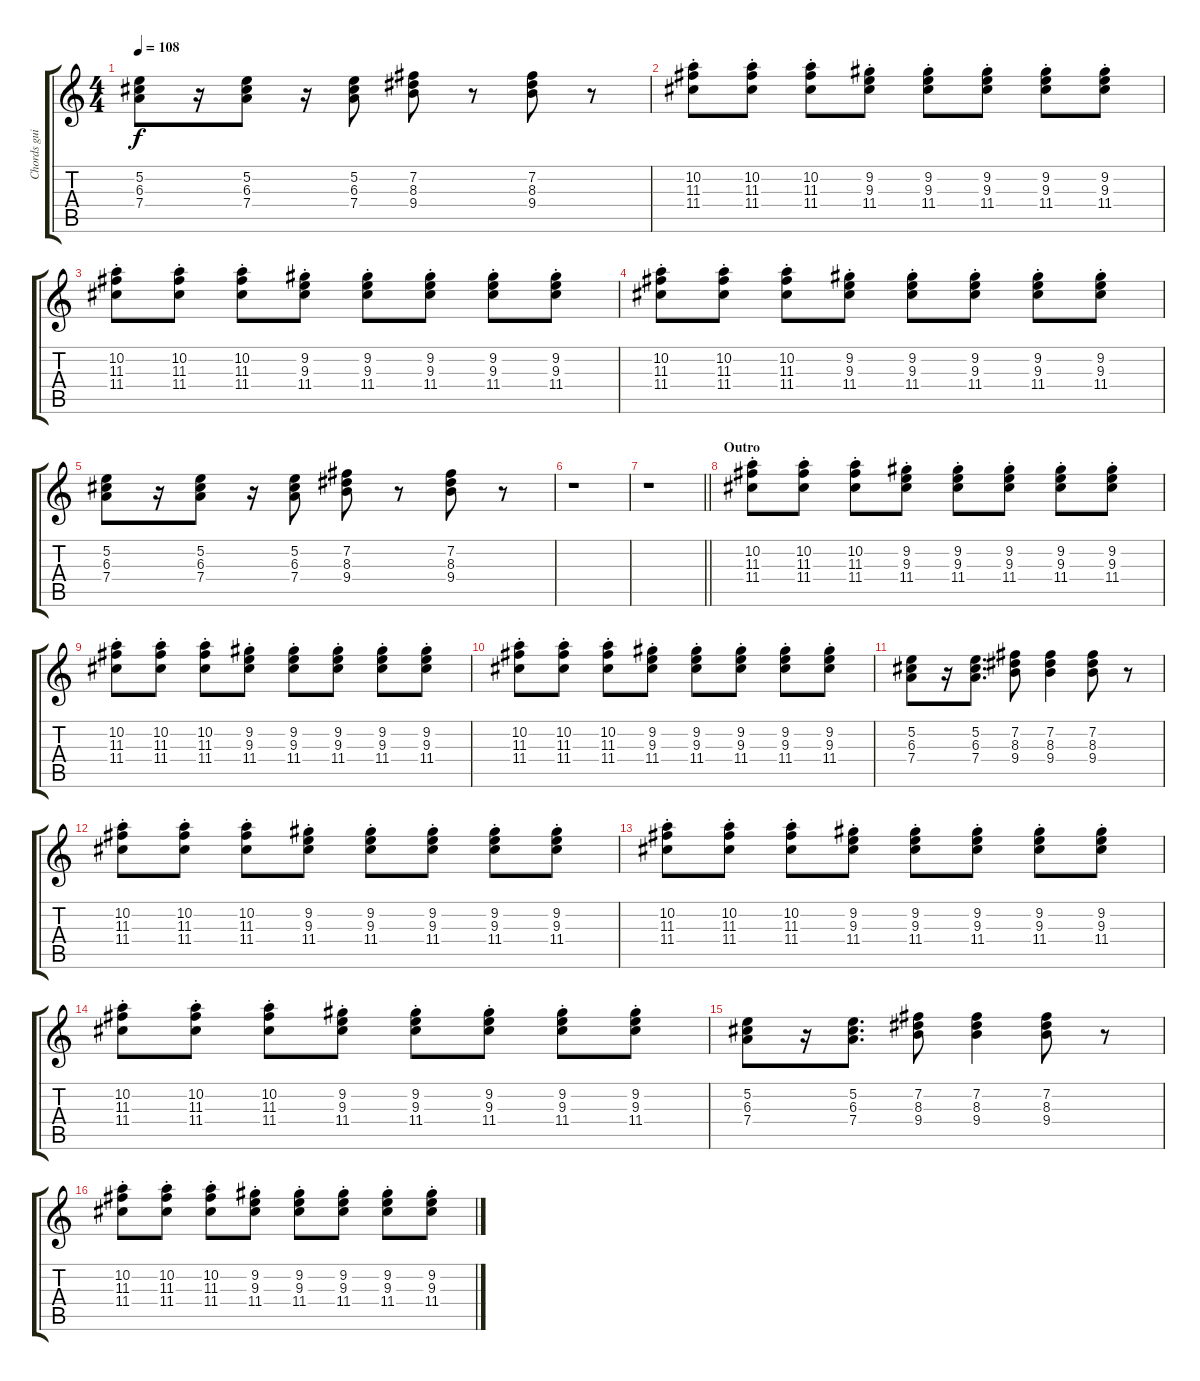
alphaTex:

\track ("Chords guitar" "Chords gui") {instrument electricguitarclean}
\staff {score tabs}
\tuning (E4 B3 G3 D3 A2 E2) {hide}
\ts (4 4)
\tempo 108
\clef g2
\ks c
(5.2 6.3 7.4).8{dy f} r.16 (5.2 6.3 7.4).8 r.16 (5.2 6.3 7.4).8 (7.2 8.3 9.4).8 r.8 (7.2 8.3 9.4).8 r.8 |
(10.2{st} 11.3{st} 11.4{st}).8 (10.2{st} 11.3{st} 11.4{st}).8 (10.2{st} 11.3{st} 11.4{st}).8 (9.2{st} 9.3{st} 11.4{st}).8 (9.2{st} 9.3{st} 11.4{st}).8 (9.2{st} 9.3{st} 11.4{st}).8 (9.2{st} 9.3{st} 11.4{st}).8 (9.2{st} 9.3{st} 11.4{st}).8 |
(10.2{st} 11.3{st} 11.4{st}).8 (10.2{st} 11.3{st} 11.4{st}).8 (10.2{st} 11.3{st} 11.4{st}).8 (9.2{st} 9.3{st} 11.4{st}).8 (9.2{st} 9.3{st} 11.4{st}).8 (9.2{st} 9.3{st} 11.4{st}).8 (9.2{st} 9.3{st} 11.4{st}).8 (9.2{st} 9.3{st} 11.4{st}).8 |
(10.2{st} 11.3{st} 11.4{st}).8 (10.2{st} 11.3{st} 11.4{st}).8 (10.2{st} 11.3{st} 11.4{st}).8 (9.2{st} 9.3{st} 11.4{st}).8 (9.2{st} 9.3{st} 11.4{st}).8 (9.2{st} 9.3{st} 11.4{st}).8 (9.2{st} 9.3{st} 11.4{st}).8 (9.2{st} 9.3{st} 11.4{st}).8 |
(5.2 6.3 7.4).8 r.16 (5.2 6.3 7.4).8 r.16 (5.2 6.3 7.4).8 (7.2 8.3 9.4).8 r.8 (7.2 8.3 9.4).8 r.8 |
r.1 |
\barLineRight lightlight
r.1 |
\section ("" "Outro")
(10.2{st} 11.3{st} 11.4{st}).8 (10.2{st} 11.3{st} 11.4{st}).8 (10.2{st} 11.3{st} 11.4{st}).8 (9.2{st} 9.3{st} 11.4{st}).8 (9.2{st} 9.3{st} 11.4{st}).8 (9.2{st} 9.3{st} 11.4{st}).8 (9.2{st} 9.3{st} 11.4{st}).8 (9.2{st} 9.3{st} 11.4{st}).8 |
(10.2{st} 11.3{st} 11.4{st}).8 (10.2{st} 11.3{st} 11.4{st}).8 (10.2{st} 11.3{st} 11.4{st}).8 (9.2{st} 9.3{st} 11.4{st}).8 (9.2{st} 9.3{st} 11.4{st}).8 (9.2{st} 9.3{st} 11.4{st}).8 (9.2{st} 9.3{st} 11.4{st}).8 (9.2{st} 9.3{st} 11.4{st}).8 |
(10.2{st} 11.3{st} 11.4{st}).8 (10.2{st} 11.3{st} 11.4{st}).8 (10.2{st} 11.3{st} 11.4{st}).8 (9.2{st} 9.3{st} 11.4{st}).8 (9.2{st} 9.3{st} 11.4{st}).8 (9.2{st} 9.3{st} 11.4{st}).8 (9.2{st} 9.3{st} 11.4{st}).8 (9.2{st} 9.3{st} 11.4{st}).8 |
(5.2 6.3 7.4).8 r.16 (5.2 6.3 7.4).8{d} (7.2 8.3 9.4).8 (7.2 8.3 9.4).4 (7.2 8.3 9.4).8 r.8 |
(10.2{st} 11.3{st} 11.4{st}).8 (10.2{st} 11.3{st} 11.4{st}).8 (10.2{st} 11.3{st} 11.4{st}).8 (9.2{st} 9.3{st} 11.4{st}).8 (9.2{st} 9.3{st} 11.4{st}).8 (9.2{st} 9.3{st} 11.4{st}).8 (9.2{st} 9.3{st} 11.4{st}).8 (9.2{st} 9.3{st} 11.4{st}).8 |
(10.2{st} 11.3{st} 11.4{st}).8 (10.2{st} 11.3{st} 11.4{st}).8 (10.2{st} 11.3{st} 11.4{st}).8 (9.2{st} 9.3{st} 11.4{st}).8 (9.2{st} 9.3{st} 11.4{st}).8 (9.2{st} 9.3{st} 11.4{st}).8 (9.2{st} 9.3{st} 11.4{st}).8 (9.2{st} 9.3{st} 11.4{st}).8 |
(10.2{st} 11.3{st} 11.4{st}).8 (10.2{st} 11.3{st} 11.4{st}).8 (10.2{st} 11.3{st} 11.4{st}).8 (9.2{st} 9.3{st} 11.4{st}).8 (9.2{st} 9.3{st} 11.4{st}).8 (9.2{st} 9.3{st} 11.4{st}).8 (9.2{st} 9.3{st} 11.4{st}).8 (9.2{st} 9.3{st} 11.4{st}).8 |
(5.2 6.3 7.4).8 r.16 (5.2 6.3 7.4).8{d} (7.2 8.3 9.4).8 (7.2 8.3 9.4).4 (7.2 8.3 9.4).8 r.8 |
(10.2{st} 11.3{st} 11.4{st}).8 (10.2{st} 11.3{st} 11.4{st}).8 (10.2{st} 11.3{st} 11.4{st}).8 (9.2{st} 9.3{st} 11.4{st}).8 (9.2{st} 9.3{st} 11.4{st}).8 (9.2{st} 9.3{st} 11.4{st}).8 (9.2{st} 9.3{st} 11.4{st}).8 (9.2{st} 9.3{st} 11.4{st}).8
